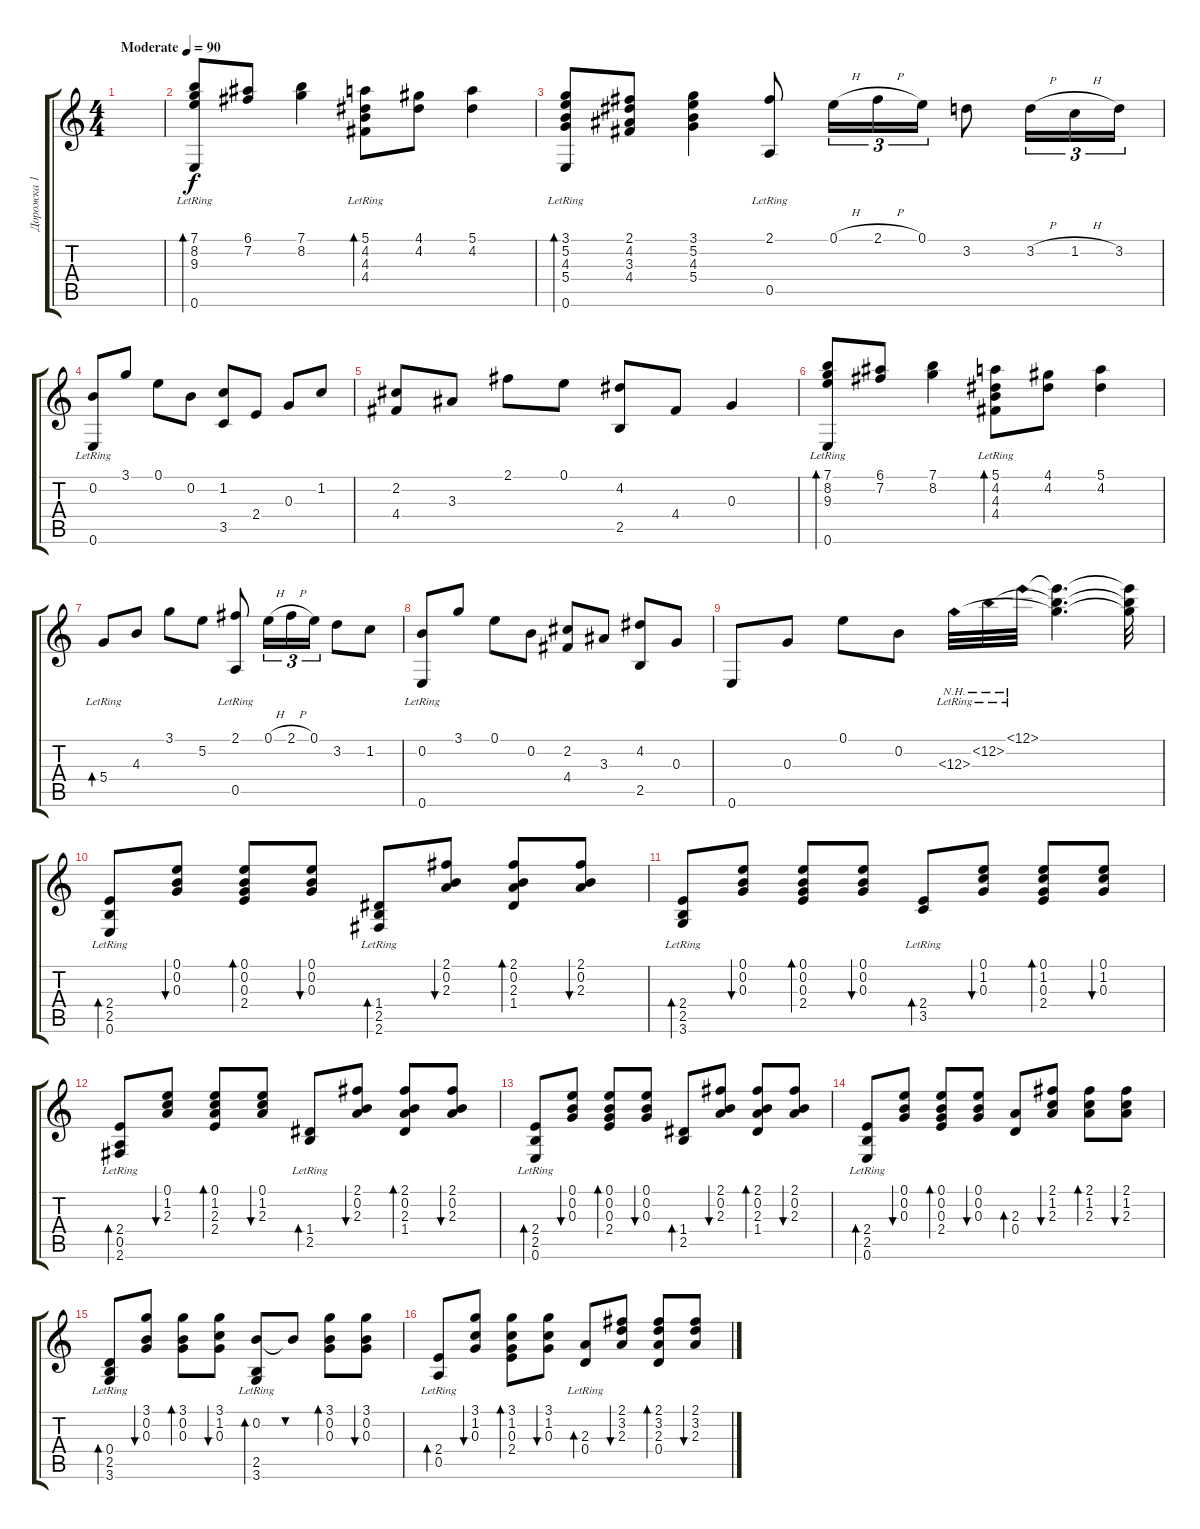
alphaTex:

\track ("Дорожка 1" "Дорожка 1") {instrument acousticguitarsteel}
\staff {score tabs}
\tuning (E4 B3 G3 D3 A2 E2) {hide}
\ts (4 4)
\tempo (90 "Moderate")
\clef g2
\ks c
|
(7.1 8.2 9.3 0.6{lr}).8{bd 60} (6.1 7.2).8 (7.1 8.2).4 (5.1 4.2 4.3 4.4{lr}).8{bd 60} (4.1 4.2).8 (5.1 4.2).4 |
(3.1 5.2 4.3 5.4 0.6{lr}).8{bd 60} (2.1 4.2 3.3 4.4).8 (3.1 5.2 4.3 5.4).4 (2.1 0.5{lr}).8 0.1{h}.16{tu (3 2)} 2.1{h}.16{tu (3 2)} 0.1.16{tu (3 2)} 3.2.8 3.2{h}.16{tu (3 2)} 1.2{h}.16{tu (3 2)} 3.2.16{tu (3 2)} |
(0.2 0.6{lr}).8 3.1.8 0.1.8 0.2.8 (1.2 3.5).8 2.4.8 0.3.8 1.2.8 |
(2.2 4.4).8 3.3.8 2.1.8 0.1.8 (4.2 2.5).8 4.4.8 0.3.4 |
(7.1 8.2 9.3 0.6{lr}).8{bd 60} (6.1 7.2).8 (7.1 8.2).4 (5.1 4.2 4.3 4.4{lr}).8{bd 60} (4.1 4.2).8 (5.1 4.2).4 |
5.4{lr}.8{bd 60} 4.3.8 3.1.8 5.2.8 (2.1 0.5{lr}).8 0.1{h}.16{tu (3 2)} 2.1{h}.16{tu (3 2)} 0.1.16{tu (3 2)} 3.2.8 1.2.8 |
(0.2 0.6{lr}).8 3.1.8 0.1.8 0.2.8 (2.2 4.4).8 3.3.8 (4.2 2.5).8 0.3.8 |
0.6.8 0.3.8 0.1.8 0.2.8 12.3{nh lr}.32 12.2{nh lr}.32 12.1{nh lr}.32 (12.1{t} 12.2{t} 12.3{t}).4{d} (12.1{t} 12.2{t} 12.3{t}).32 |
(2.4 2.5 0.6{lr}).8{bd 60} (0.1 0.2 0.3).8{bu 60} (0.1 0.2 0.3 2.4).8{bd 60} (0.1 0.2 0.3).8{bu 60} (1.4 2.5 2.6{lr}).8{bd 60} (2.1 0.2 2.3).8{bu 60} (2.1 0.2 2.3 1.4).8{bd 60} (2.1 0.2 2.3).8{bu 60} |
(2.4 2.5 3.6{lr}).8{bd 60} (0.1 0.2 0.3).8{bu 60} (0.1 0.2 0.3 2.4).8{bd 60} (0.1 0.2 0.3).8{bu 60} (2.4 3.5{lr}).8{bd 60} (0.1 1.2 0.3).8{bu 60} (0.1 1.2 0.3 2.4).8{bd 60} (0.1 1.2 0.3).8{bu 60} |
(2.4 0.5{lr} 2.6).8{bd 60} (0.1 1.2 2.3).8{bu 60} (0.1 1.2 2.3 2.4).8{bd 60} (0.1 1.2 2.3).8{bu 60} (1.4 2.5{lr}).8{bd 60} (2.1 0.2 2.3).8{bu 60} (2.1 0.2 2.3 1.4).8{bd 60} (2.1 0.2 2.3).8{bu 60} |
(2.4 2.5 0.6{lr}).8{bd 60} (0.1 0.2 0.3).8{bu 60} (0.1 0.2 0.3 2.4).8{bd 60} (0.1 0.2 0.3).8{bu 60} (1.4 2.5).8{bd 60} (2.1 0.2 2.3).8{bu 60} (2.1 0.2 2.3 1.4).8{bd 60} (2.1 0.2 2.3).8{bu 60} |
(2.4 2.5 0.6{lr}).8{bd 60} (0.1 0.2 0.3).8{bu 60} (0.1 0.2 0.3 2.4).8{bd 60} (0.1 0.2 0.3).8{bu 60} (2.3 0.4).8{bd 60} (2.1 1.2 2.3).8{bu 60} (2.1 1.2 2.3).8{bd 60} (2.1 1.2 2.3).8{bu 60} |
(0.4 2.5{lr} 3.6{lr}).8{bd 60} (3.1 0.2 0.3).8{bu 60} (3.1 0.2 0.3).8{bd 60} (3.1 1.2 0.3).8{bu 60} (0.2 2.5 3.6{lr}).8{bd 60} 0.2{t}.8{bu 60} (3.1 0.2 0.3).8{bd 60} (3.1 0.2 0.3).8{bu 60} |
(2.4 0.5{lr}).8{bd 60} (3.1 1.2 0.3).8{bu 60} (3.1 1.2 0.3 2.4).8{bd 60} (3.1 1.2 0.3).8{bu 60} (2.3 0.4{lr}).8{bd 60} (2.1 3.2 2.3).8{bu 60} (2.1 3.2 2.3 0.4).8{bd 60} (2.1 3.2 2.3).8{bu 60}
